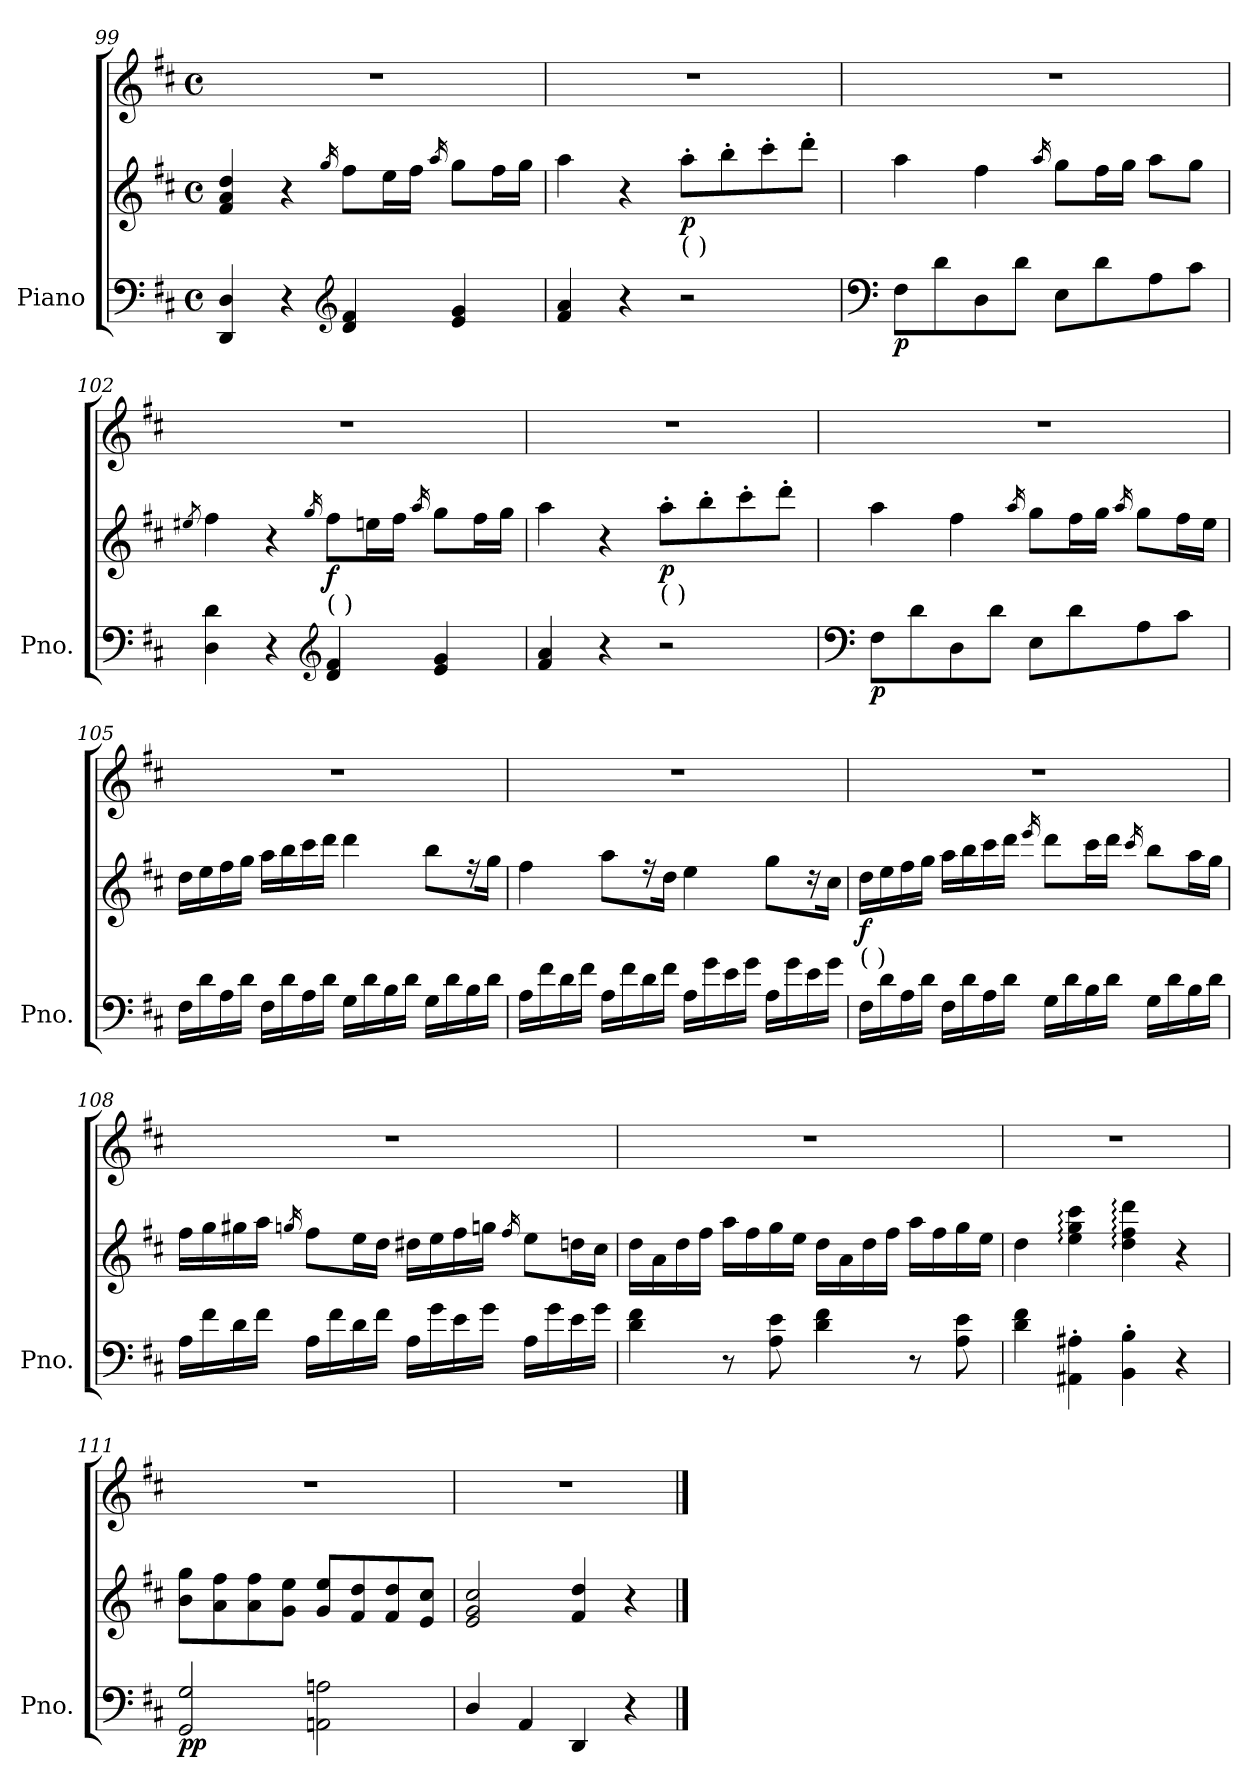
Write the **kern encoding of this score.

**kern	**kern	**kern	**dynam
*part1	*part1	*part1	*part1
*staff3	*staff2	*staff1	*staff1/2/3
*I"Piano	*	*	*
*I'Pno.	*	*	*
!!LO:LB:g=z
*clefF4	*clefG2	*clefG2	*
*k[f#c#]	*k[f#c#]	*k[f#c#]	*
*M4/4	*M4/4	*M4/4	*
*met(c)	*met(c)	*met(c)	*
=99	=99	=99	=99
4DD/ 4D/	4f#/ 4a/ 4dd/	1r	.
4r	4r	.	.
*clefG2	*	*	*
.	16qgg/	.	.
4d/ 4f#/	8ff#\L	.	.
.	16ee\L	.	.
.	16ff#\JJ	.	.
.	16qaa/	.	.
4e/ 4g/	8gg\L	.	.
.	16ff#\L	.	.
.	16gg\JJ	.	.
=100	=100	=100	=100
4f#/ 4a/	4aa\	1r	.
4r	4r	.	.
!	!LO:TX:b:t=(  )	!	!
!	!	!	!LO:DY:b=2
2r	8aa'\L	.	p
.	8bb'\	.	.
.	8ccc#'\	.	.
.	8ddd'\J	.	.
=101	=101	=101	=101
*clefF4	*	*	*
!	!	!	!LO:DY:b=3
8F#\L	4aa\	1r	p
8d\	.	.	.
8D\	4ff#\	.	.
8d\J	.	.	.
.	16qaa/	.	.
8E\L	8gg\L	.	.
8d\	16ff#\L	.	.
.	16gg\JJ	.	.
8A\	8aa\L	.	.
8c#\J	8gg\J	.	.
=102	=102	=102	=102
.	8qee#X/	.	.
4D\ 4d\	4ff#\	1r	.
4r	4r	.	.
*clefG2	*	*	*
.	16qgg/	.	.
!	!LO:TX:b:t=(  )	!	!
!	!	!	!LO:DY:b=2
4d/ 4f#/	8ff#\L	.	f
.	16een\L	.	.
.	16ff#\JJ	.	.
.	16qaa/	.	.
4e/ 4g/	8gg\L	.	.
.	16ff#\L	.	.
.	16gg\JJ	.	.
!!LO:LB:g=z
=103	=103	=103	=103
4f#/ 4a/	4aa\	1r	.
4r	4r	.	.
!	!LO:TX:b:t=(  )	!	!
!	!	!	!LO:DY:b=2
2r	8aa'\L	.	p
.	8bb'\	.	.
.	8ccc#'\	.	.
.	8ddd'\J	.	.
=104	=104	=104	=104
*clefF4	*	*	*
!	!	!	!LO:DY:b=3
8F#\L	4aa\	1r	p
8d\	.	.	.
8D\	4ff#\	.	.
8d\J	.	.	.
.	16qaa/	.	.
8E\L	8gg\L	.	.
8d\	16ff#\L	.	.
.	16gg\JJ	.	.
.	16qaa/	.	.
8A\	8gg\L	.	.
8c#\J	16ff#\L	.	.
.	16ee\JJ	.	.
=105	=105	=105	=105
16F#\LL	16dd\LL	1r	.
16d\	16ee\	.	.
16A\	16ff#\	.	.
16d\JJ	16gg\JJ	.	.
16F#\LL	16aa\LL	.	.
16d\	16bb\	.	.
16A\	16ccc#\	.	.
16d\JJ	16ddd\JJ	.	.
16G\LL	4ddd\	.	.
16d\	.	.	.
16B\	.	.	.
16d\JJ	.	.	.
16G\LL	8bb\L	.	.
16d\	.	.	.
16B\	16rff	.	.
16d\JJ	16gg\Jk	.	.
!!LO:LB:g=z
=106	=106	=106	=106
16A\LL	4ff#\	1r	.
16f#\	.	.	.
16d\	.	.	.
16f#\JJ	.	.	.
16A\LL	8aa\L	.	.
16f#\	.	.	.
16d\	16rff	.	.
16f#\JJ	16dd\Jk	.	.
16A\LL	4ee\	.	.
16g\	.	.	.
16e\	.	.	.
16g\JJ	.	.	.
16A\LL	8gg\L	.	.
16g\	.	.	.
16e\	16rdd	.	.
16g\JJ	16cc#\Jk	.	.
=107	=107	=107	=107
!	!LO:TX:b:t=(  )	!	!
!	!	!	!LO:DY:b=2
16F#\LL	16dd\LL	1r	f
16d\	16ee\	.	.
16A\	16ff#\	.	.
16d\JJ	16gg\JJ	.	.
16F#\LL	16aa\LL	.	.
16d\	16bb\	.	.
16A\	16ccc#\	.	.
16d\JJ	16ddd\JJ	.	.
.	16qeee/	.	.
16G\LL	8ddd\L	.	.
16d\	.	.	.
16B\	16ccc#\L	.	.
16d\JJ	16ddd\JJ	.	.
.	16qccc#/	.	.
16G\LL	8bb\L	.	.
16d\	.	.	.
16B\	16aa\L	.	.
16d\JJ	16gg\JJ	.	.
=108	=108	=108	=108
16A\LL	16ff#\LL	1r	.
16f#\	16gg\	.	.
16d\	16gg#X\	.	.
16f#\JJ	16aa\JJ	.	.
.	16qggn/	.	.
16A\LL	8ff#\L	.	.
16f#\	.	.	.
16d\	16ee\L	.	.
16f#\JJ	16dd\JJ	.	.
16A\LL	16dd#X\LL	.	.
16g\	16ee\	.	.
16e\	16ff#\	.	.
16g\JJ	16gg\JJ	.	.
.	16qff#/	.	.
16A\LL	8ee\L	.	.
16g\	.	.	.
16e\	16ddn\L	.	.
16g\JJ	16cc#\JJ	.	.
!!LO:LB:g=z
=109	=109	=109	=109
4d\ 4f#\	16dd\LL	1r	.
.	16a\	.	.
.	16dd\	.	.
.	16ff#\JJ	.	.
8r	16aa\LL	.	.
.	16ff#\	.	.
8A\ 8e\	16gg\	.	.
.	16ee\JJ	.	.
4d\ 4f#\	16dd\LL	.	.
.	16a\	.	.
.	16dd\	.	.
.	16ff#\JJ	.	.
8r	16aa\LL	.	.
.	16ff#\	.	.
8A\ 8e\	16gg\	.	.
.	16ee\JJ	.	.
=110	=110	=110	=110
4d\ 4f#\	4dd\	1r	.
4AA#X\' 4A#X\'	4ee\: 4gg\: 4ccc#\:	.	.
4BB\' 4B\'	4dd\: 4ff#\: 4ddd\:	.	.
4r	4r	.	.
=111	=111	=111	=111
!	!	!	!LO:DY:b=3
!	!	!	!LO:DY:n=1:b=2
2GG/ 2G/	8b\ 8gg\L	1r	p p
.	8a\ 8ff#\	.	.
.	8a\ 8ff#\	.	.
.	8g\ 8ee\J	.	.
2AAn\ 2An\	8g/ 8ee/L	.	.
.	8f#/ 8dd/	.	.
.	8f#/ 8dd/	.	.
.	8e/ 8cc#/J	.	.
=112	=112	=112	=112
4D/	2e/ 2g/ 2cc#/	1r	.
4AA/	.	.	.
4DD/	4f#/ 4dd/	.	.
4r	4r	.	.
==	==	==	==
*-	*-	*-	*-
